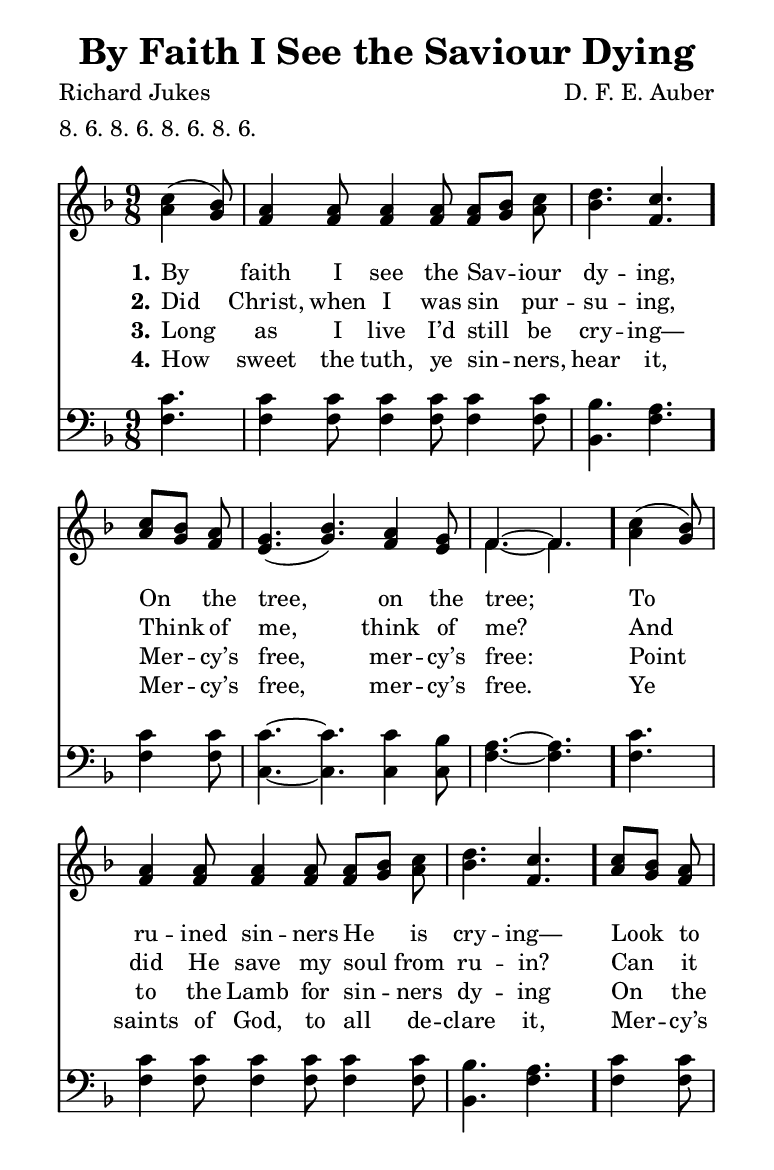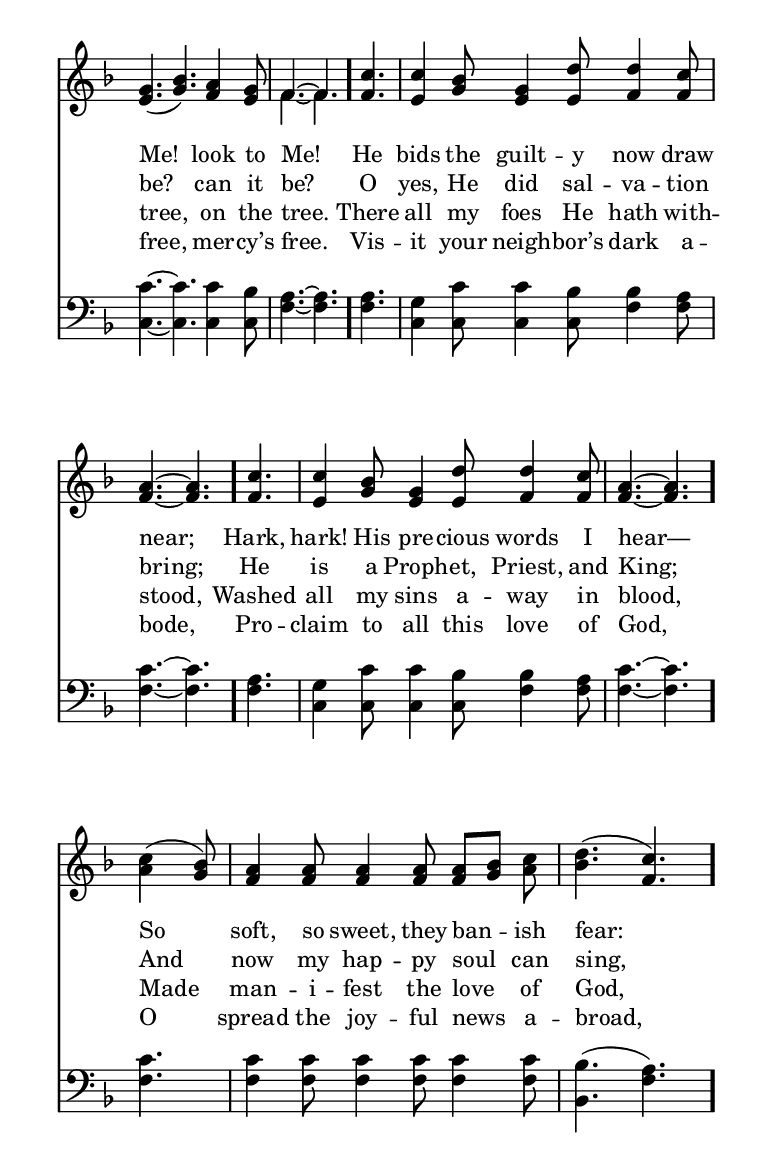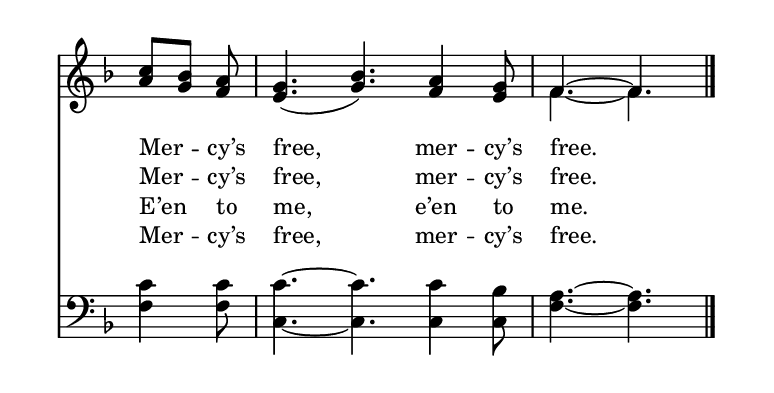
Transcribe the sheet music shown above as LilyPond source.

\include "common/global.ily"
\paper {
  \include "common/paper.ily"
}

\header{
  hymnnumber = "5"
  title = "By Faith I See the Saviour Dying"
  tunename = "Mercy’s Free"
  meter = "8. 6. 8. 6. 8. 6. 8. 6."
  poet = "Richard Jukes"
  composer = "D. F. E. Auber"
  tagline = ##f
}

global = {
  \include "common/overrides.ily"
  \autoBeamOff
  \override Staff.TimeSignature.style = #'numbered \time 9/8
  \once \override Score.MetronomeMark.transparent = ##t
  \tempo 4 = 80
  \key f \major
  \partial 4.
}

patternOne   = { c4( c8) | c4 c8 c4 c8 c8[ c8] c8 | c4. c4. c8[ c8] c8 | c4.( c4.) c4 c8 | c4. ~ c4. }
patternTwo   = { c4. | c4 c8 c4 c8 c4 c8 | c4. ~ c4. c4. | c4 c8 c4 c8 c4 c8 | c4. ~ c4. } % original has unexplained slur
patternThree = { c4. | c4 c8 c4 c8 c4 c8 | c4. c4. c4 c8 | c4. ~ c4. c4 c8 | c4. ~ c4. }
patternFour  = { c4( c8) | c4 c8 c4 c8 c8[ c8] c8 | c4.( c4.) c8[ c8] c8 | c4.( c4.) c4 c8 | c4. ~ c4. }
patternFive  = { c4. | c4 c8 c4 c8 c4 c8 | c4.( c4.) c4 c8 | c4. ~ c4. c4 c8 | c4. ~ c4. }

notesSoprano = {
\global
\relative c' {

    \changePitch \patternOne  { c' bes | a a a a a bes c | d c c bes a | g bes a g | f f } \eogbreak
    \changePitch \patternOne  { c' bes | a a a a a bes c | d c c bes a | g bes a g | f f } \eogbreak
    \changePitch \patternTwo  { c' | c bes g d' d c | a a c | c bes g d' d c | a a } \eogbreak
    \changePitch \patternFour { c bes | a a a a a bes c | d c c bes a | g bes a g | f f } \eogbreak

    \bar "|."

}
}

notesAlto = {
\global
\relative e' {

    \changePitch \patternOne  { a g | f f f f f g a | bes f a g f | e g f e | f f }
    \changePitch \patternOne  { a g | f f f f f g a | bes f a g f | e g f e | f f }
    \changePitch \patternTwo  { f | e g e e f f | f f f | e g e e f f | f f }
    \changePitch \patternFour { a g | f f f f f g a | bes f a g f | e g f e | f f }

}
}

notesTenor = {
\global
\relative a {

    \changePitch \patternThree { c | c c c c c c | bes a c c | c c c bes | a a }
    \changePitch \patternThree { c | c c c c c c | bes a c c | c c c bes | a a }
    \changePitch \patternTwo   { a | g c c bes bes a | c c a | g c c bes bes a | c c }
    \changePitch \patternFive  { c | c c c c c c | bes a c c | c c c bes | a a }

}
}

notesBass = {
\global
\relative a {

    \changePitch \patternThree { f | f f f f f f | bes, f' f f | c c c c | f f }
    \changePitch \patternThree { f | f f f f f f | bes, f' f f | c c c c | f f }
    \changePitch \patternTwo   { f | c c c c f f | f f | f c c c c f f | f f }
    \changePitch \patternFive  { f | f f f f f f | bes, f' f f | c c c c | f f }

}
}

wordsA = \lyricmode {
\set stanza = "1."

    By faith I see the Sav -- iour dy -- ing, \bar "."
    On the tree, on the tree; \bar "."
    To ru -- ined sin -- ners He is cry -- ing— \bar "."
    Look to Me! look to Me! \bar "."
    He bids the guilt -- y now draw near; \bar "."
    Hark, hark! His pre -- cious words I hear— \bar "."
    So soft, so sweet, they ban -- ish fear: \bar "."
    Mer -- cy’s free, mer -- cy’s free. \bar "."

}

wordsB = \lyricmode {
\set stanza = "2."

    Did Christ, when I was sin pur -- su -- ing,
    Think of me, think of me?
    And did He save my soul from ru -- in?
    Can it be? can it be?
    O yes, He did sal -- va -- tion bring;
    He is a Proph -- et, Priest, and King;
    And now my hap -- py soul can sing,
    Mer -- cy’s free, mer -- cy’s free.

}

wordsC = \lyricmode {
\set stanza = "3."

    Long as I live I’d still be cry -- ing—
    Mer -- cy’s free, mer -- cy’s free:
    Point to the Lamb for sin -- ners dy -- ing
    On the tree, on the tree.
    There all my foes He hath with -- stood,
    Washed all my sins a -- way in blood,
    Made man -- i -- fest the love of God,
    E’en to me, e’en to me.

}

wordsD = \lyricmode {
\set stanza = "4."

    How sweet the tuth, ye sin -- ners, hear it,
    Mer -- cy’s free, mer -- cy’s free.
    Ye saints of God, to all de -- clare it,
    Mer -- cy’s free, mer -- cy’s free.
    Vis -- it your neigh -- bor’s dark a -- bode,
    Pro -- claim to all this love of God,
    O spread the joy -- ful news a -- broad,
    Mer -- cy’s free, mer -- cy’s free.

}


\score {
  \context ChoirStaff <<
    \context Staff = upper <<
      \set Staff.autoBeaming = ##f
      \set ChoirStaff.systemStartDelimiter = #'SystemStartBar
      \set ChoirStaff.printPartCombineTexts = ##f
      \partcombine #'(2 . 9) \notesSoprano \notesAlto
      \context NullVoice = sopranos { \voiceOne << \notesSoprano >> }
      \context NullVoice = altos { \voiceTwo << \notesAlto >> }
      \context Lyrics = one   \lyricsto sopranos \wordsA
      \context Lyrics = two   \lyricsto sopranos \wordsB
      \context Lyrics = three \lyricsto sopranos \wordsC
      \context Lyrics = four  \lyricsto sopranos \wordsD
    >>
    \context Staff = men <<
      \set Staff.autoBeaming = ##f
      \clef bass
      \set ChoirStaff.printPartCombineTexts = ##f
      \partcombine #'(2 . 9) \notesTenor \notesBass
      \context NullVoice = tenors { \voiceOne << \notesTenor >> }
      \context NullVoice = basses { \voiceTwo << \notesBass >> }
    >>
  >>
  \layout {
    \include "common/layout.ily"
  }
  \midi{
    \include "common/midi.ily"
  }
}

\version "2.19.49"  % necessary for upgrading to future LilyPond versions.

